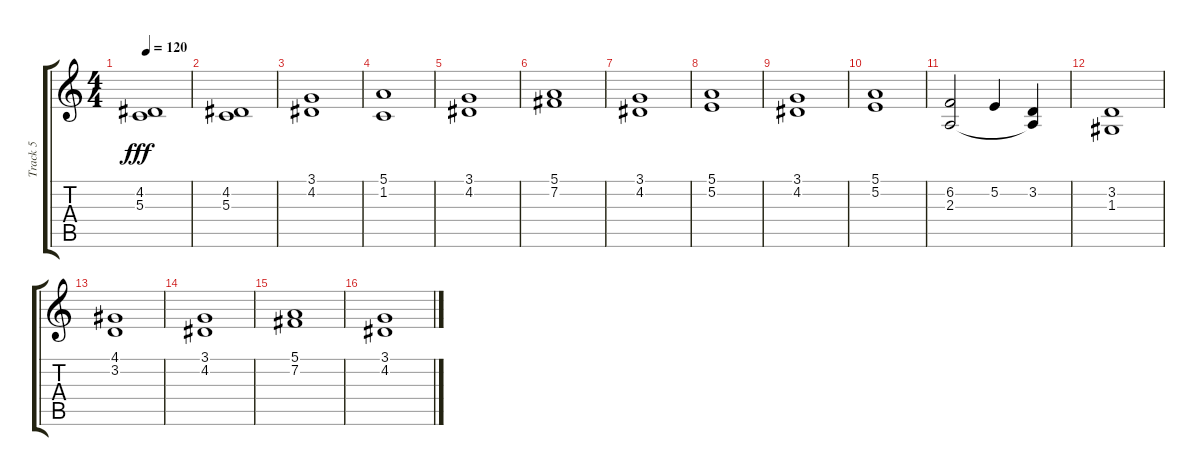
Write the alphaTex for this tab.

\track ("Track 5" "Track 5") {instrument drawbarorgan}
\staff {score tabs}
\tuning (E4 B3 G3 D3 A2 E2) {hide}
\ts (4 4)
\tempo 120
\clef g2
\ks c
(4.2 5.3).1{dy fff instrument drawbarorgan} |
(4.2 5.3).1 |
(3.1 4.2).1 |
(5.1 1.2).1 |
(3.1 4.2).1 |
(5.1 7.2).1 |
(3.1 4.2).1 |
(5.1 5.2).1 |
(3.1 4.2).1 |
(5.1 5.2).1 |
(6.2 2.3).2 5.2.4 (3.2 2.3{t}).4 |
(3.2 1.3).1 |
(4.1 3.2).1 |
(3.1 4.2).1 |
(5.1 7.2).1 |
(3.1 4.2).1
